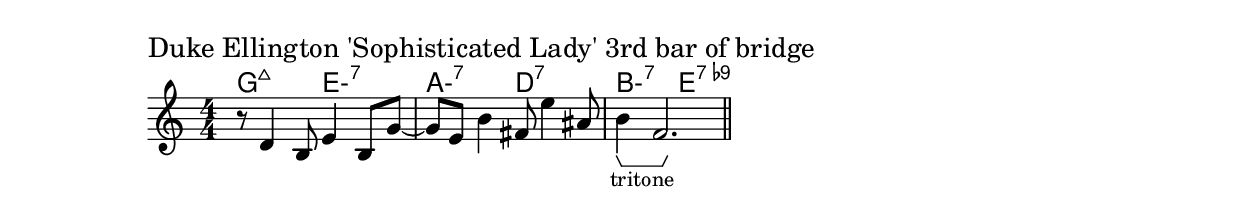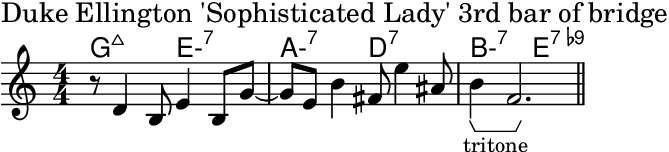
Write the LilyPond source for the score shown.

\version "2.24.4"
\language "english"
#(ly:set-option 'crop #t)
\score {
  \midi {
    \tempo 4=140
  }
  \layout {
    \context {
      \Score
      \omit BarNumber
    }
    \context {
      \Voice
      \consists Horizontal_bracket_engraver
    }
  }
  {
    <<
    \chords {
      \set noChordSymbol = ""
      \set minorChordModifier = \markup { "-" }
      \skip \ppp % spacer to set voice volume
      g2:maj7 e2:min7 | a2:min7 d2:7 | b2:min7 e2:7.9-
    }
    \new Staff {
      \key c \major
      \numericTimeSignature
      \time 4/4
      \clef treble
      {
        \sectionLabel "Duke Ellington 'Sophisticated Lady' 3rd bar of bridge"
        \relative {
          \skip \ff % spacer to set voice volume
          r8 d'4 b8 e4 b8 g'8~ |
          g8 e8 b'4 fs8 e'4 as,8 |
          \once\override HorizontalBracketText.text = "tritone"
          b4 \startGroup  f2. \stopGroup
          \bar "||"
        }
      }
    }
    >>
  }
}
